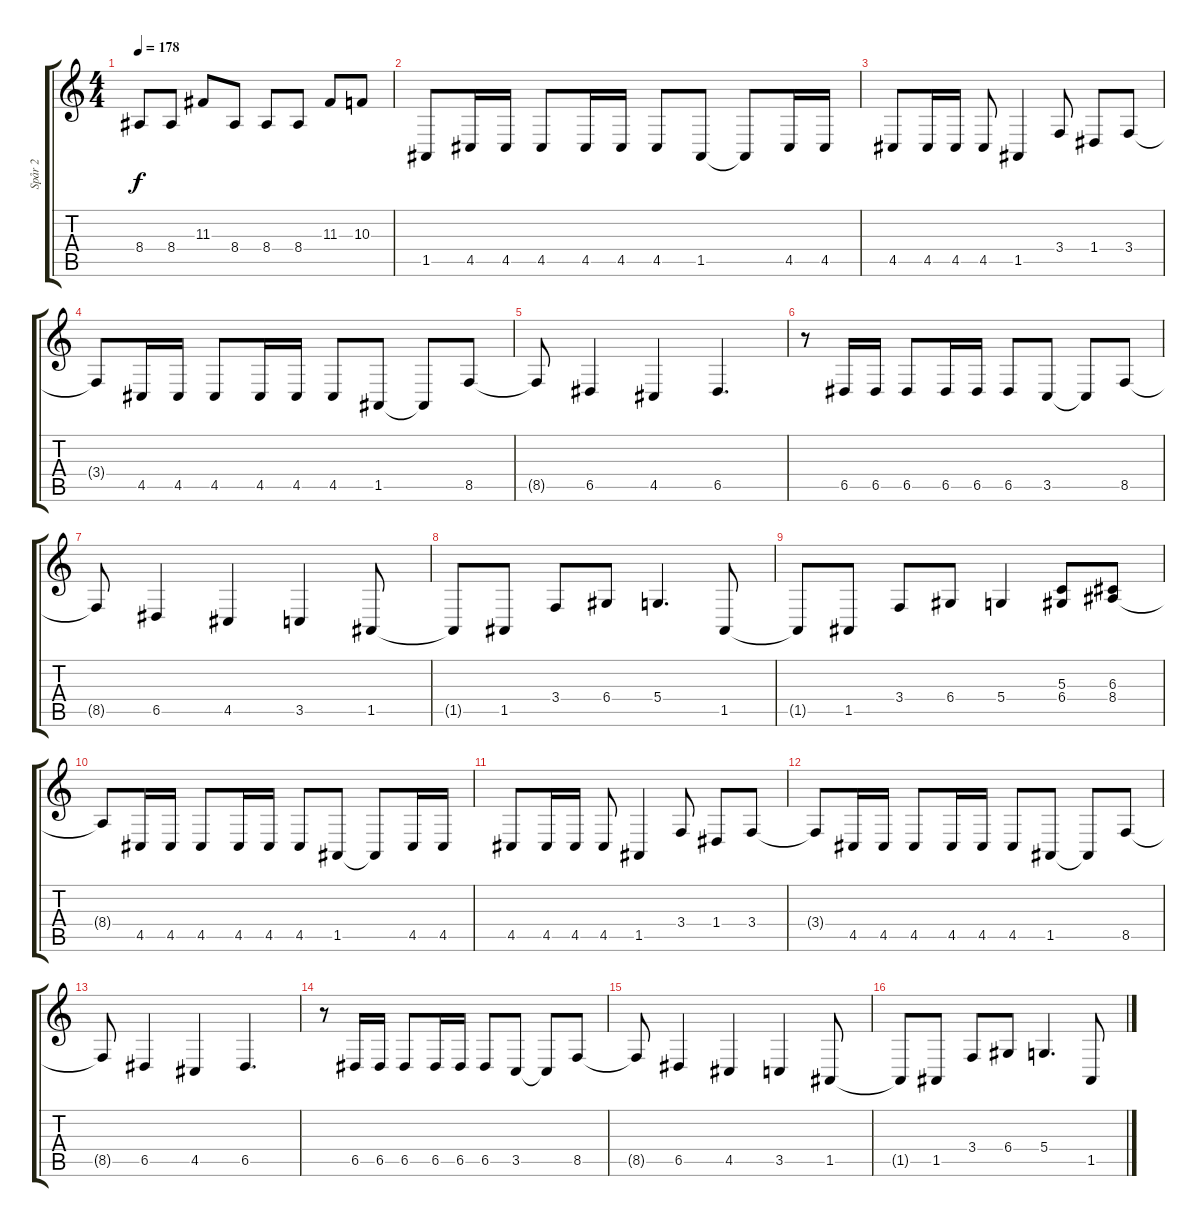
\track ("Spår 2" "Spår 2") {instrument lead2sawtooth}
\staff {score tabs}
\tuning (E4 B3 G3 D3 A2 D2) {hide}
\ts (4 4)
\tempo 178
\clef g2
\ks c
8.4.8{dy f} 8.4.8 11.3.8 8.4.8 8.4.8 8.4.8 11.3.8 10.3.8 |
1.5.8 4.5.16 4.5.16 4.5.8 4.5.16 4.5.16 4.5.8 1.5.8 1.5{t}.8 4.5.16 4.5.16 |
4.5.8 4.5.16 4.5.16 4.5.8 1.5.4 3.4.8 1.4.8 3.4.8 |
3.4{t}.8 4.5.16 4.5.16 4.5.8 4.5.16 4.5.16 4.5.8 1.5.8 1.5{t}.8 8.5.8 |
8.5{t}.8 6.5.4 4.5.4 6.5.4{d} |
r.8 6.5.16 6.5.16 6.5.8 6.5.16 6.5.16 6.5.8 3.5.8 3.5{t}.8 8.5.8 |
8.5{t}.8 6.5.4 4.5.4 3.5.4 1.5.8 |
1.5{t}.8 1.5.8 3.4.8 6.4.8 5.4.4{d} 1.5.8 |
1.5{t}.8 1.5.8 3.4.8 6.4.8 5.4.4 (5.3 6.4).8 (6.3 8.4).8 |
8.4{t}.8 4.5.16 4.5.16 4.5.8 4.5.16 4.5.16 4.5.8 1.5.8 1.5{t}.8 4.5.16 4.5.16 |
4.5.8 4.5.16 4.5.16 4.5.8 1.5.4 3.4.8 1.4.8 3.4.8 |
3.4{t}.8 4.5.16 4.5.16 4.5.8 4.5.16 4.5.16 4.5.8 1.5.8 1.5{t}.8 8.5.8 |
8.5{t}.8 6.5.4 4.5.4 6.5.4{d} |
r.8 6.5.16 6.5.16 6.5.8 6.5.16 6.5.16 6.5.8 3.5.8 3.5{t}.8 8.5.8 |
8.5{t}.8 6.5.4 4.5.4 3.5.4 1.5.8 |
1.5{t}.8 1.5.8 3.4.8 6.4.8 5.4.4{d} 1.5.8
